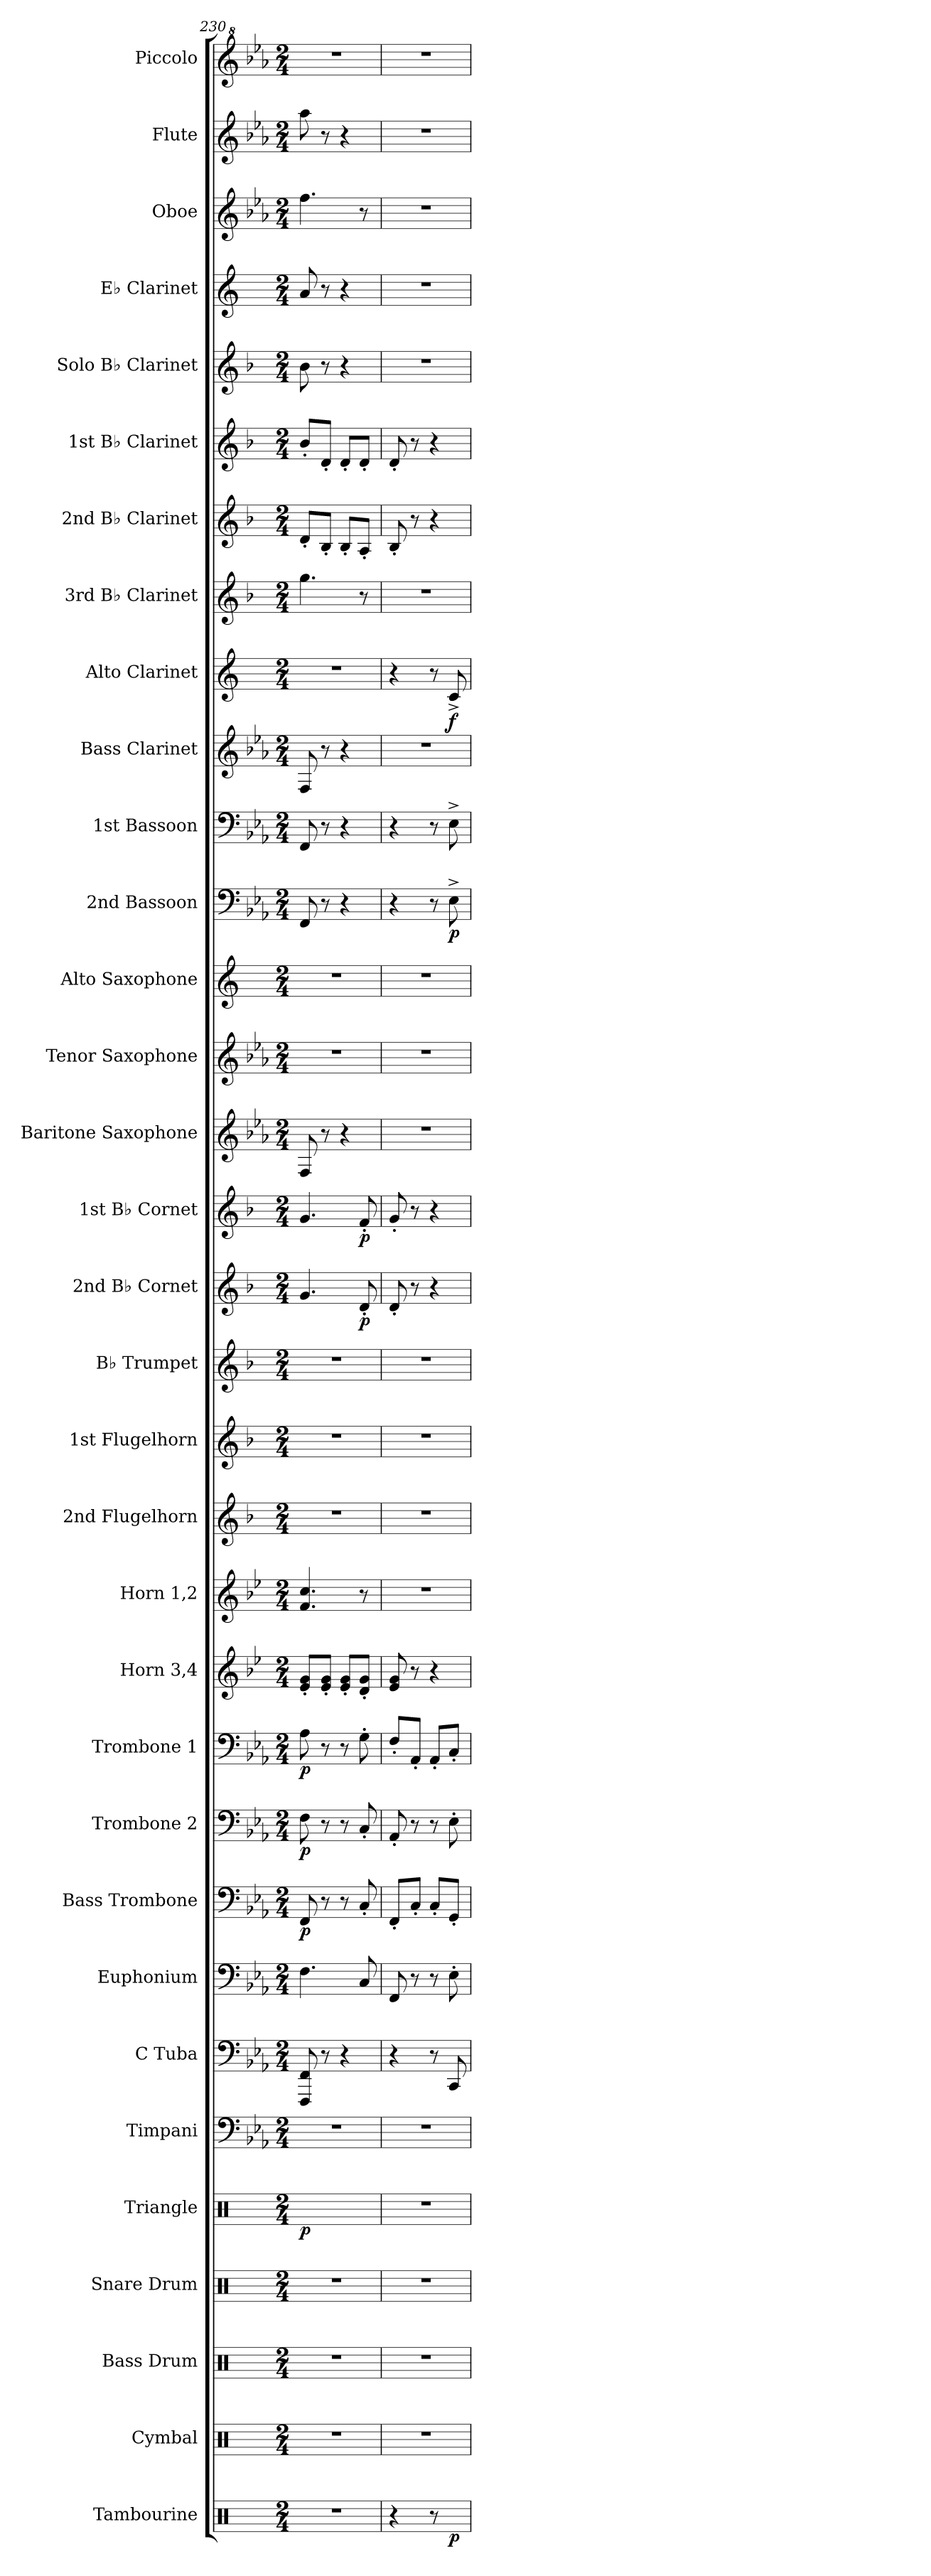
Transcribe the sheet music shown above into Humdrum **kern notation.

**kern	**dynam	**kern	**kern	**kern	**kern	**dynam	**kern	**kern	**kern	**kern	**dynam	**kern	**dynam	**kern	**dynam	**kern	**kern	**kern	**kern	**kern	**kern	**dynam	**kern	**dynam	**kern	**kern	**kern	**kern	**dynam	**kern	**kern	**kern	**dynam	**kern	**kern	**kern	**kern	**kern	**kern	**kern	**kern
*part33	*part33	*part32	*part31	*part30	*part29	*part29	*part28	*part27	*part26	*part25	*part25	*part24	*part24	*part23	*part23	*part22	*part21	*part20	*part19	*part18	*part17	*part17	*part16	*part16	*part15	*part14	*part13	*part12	*part12	*part11	*part10	*part9	*part9	*part8	*part7	*part6	*part5	*part4	*part3	*part2	*part1
*staff33	*staff33	*staff32	*staff31	*staff30	*staff29	*staff29	*staff28	*staff27	*staff26	*staff25	*staff25	*staff24	*staff24	*staff23	*staff23	*staff22	*staff21	*staff20	*staff19	*staff18	*staff17	*staff17	*staff16	*staff16	*staff15	*staff14	*staff13	*staff12	*staff12	*staff11	*staff10	*staff9	*staff9	*staff8	*staff7	*staff6	*staff5	*staff4	*staff3	*staff2	*staff1
*I"Tambourine	*	*I"Cymbal	*I"Bass Drum	*I"Snare Drum	*I"Triangle	*	*I"Timpani	*I"C Tuba	*I"Euphonium	*I"Bass Trombone	*	*I"Trombone 2	*	*I"Trombone 1	*	*I"Horn 3,4	*I"Horn 1,2	*I"2nd Flugelhorn	*I"1st Flugelhorn	*I"B♭ Trumpet	*I"2nd B♭ Cornet	*	*I"1st B♭ Cornet	*	*I"Baritone Saxophone	*I"Tenor Saxophone	*I"Alto Saxophone	*I"2nd Bassoon	*	*I"1st Bassoon	*I"Bass Clarinet	*I"Alto Clarinet	*	*I"3rd B♭ Clarinet	*I"2nd B♭ Clarinet	*I"1st B♭ Clarinet	*I"Solo B♭ Clarinet	*I"E♭ Clarinet	*I"Oboe	*I"Flute	*I"Piccolo
*I'Tamb.	*	*I'Cym.	*I'B. Dr.	*I'Sn. Dr.	*I'Trgl.	*	*I'Timp.	*I'C Tu.	*I'Eu.	*I'B. Trb.	*	*I'Trb. 2	*	*I'Trb. 1	*	*I'Hn. 3,4	*I'Hn. 1,2	*I'2nd Flghn.	*I'1st Flghn.	*I'B♭ Tpt.	*I'2nd B♭ Cnt.	*	*I'1st B♭ Cnt.	*	*I'Bar. Sax.	*I'T. Sax.	*I'A. Sax.	*I'2nd Bsn.	*	*I'1st Bsn.	*I'B. Cl.	*I'A. Cl.	*	*I'3rd B♭ Cl.	*I'2nd B♭ Cl.	*I'1st B♭ Cl.	*I'Solo B♭ Cl.	*I'E♭ Cl.	*I'Ob.	*I'Fl.	*I'Picc.
*clefX	*	*clefX	*clefX	*clefX	*clefX	*	*clefF4	*clefF4	*clefF4	*clefF4	*	*clefF4	*	*clefF4	*	*clefG2	*clefG2	*clefG2	*clefG2	*clefG2	*clefG2	*	*clefG2	*	*clefG2	*clefG2	*clefG2	*clefF4	*	*clefF4	*clefG2	*clefG2	*	*clefG2	*clefG2	*clefG2	*clefG2	*clefG2	*clefG2	*clefG2	*clefG^2
*	*	*	*	*	*	*	*	*	*	*	*	*	*	*	*	*ITrd4c7	*ITrd4c7	*ITrd1c2	*ITrd1c2	*ITrd1c2	*ITrd1c2	*	*ITrd1c2	*	*ITrd12c21	*ITrd8c14	*ITrd5c9	*	*	*	*ITrd8c14	*ITrd5c9	*	*ITrd1c2	*ITrd1c2	*ITrd1c2	*ITrd1c2	*ITrd-2c-3	*	*	*ITrd-7c-12
*k[]	*	*k[]	*k[]	*k[]	*k[]	*	*k[b-e-a-]	*k[b-e-a-]	*k[b-e-a-]	*k[b-e-a-]	*	*k[b-e-a-]	*	*k[b-e-a-]	*	*k[b-e-a-]	*k[b-e-a-]	*k[b-e-a-]	*k[b-e-a-]	*k[b-e-a-]	*k[b-e-a-]	*	*k[b-e-a-]	*	*k[b-e-a-]	*k[b-e-a-]	*k[b-e-a-]	*k[b-e-a-]	*	*k[b-e-a-]	*k[b-e-a-]	*k[b-e-a-]	*	*k[b-e-a-]	*k[b-e-a-]	*k[b-e-a-]	*k[b-e-a-]	*k[b-e-a-]	*k[b-e-a-]	*k[b-e-a-]	*k[b-e-a-]
*C:	*	*C:	*C:	*C:	*C:	*	*E-:	*E-:	*E-:	*E-:	*	*E-:	*	*E-:	*	*E-:	*E-:	*E-:	*E-:	*E-:	*E-:	*	*E-:	*	*E-:	*E-:	*E-:	*E-:	*	*E-:	*E-:	*E-:	*	*E-:	*E-:	*E-:	*E-:	*E-:	*E-:	*E-:	*E-:
*M2/4	*	*M2/4	*M2/4	*M2/4	*M2/4	*	*M2/4	*M2/4	*M2/4	*M2/4	*	*M2/4	*	*M2/4	*	*M2/4	*M2/4	*M2/4	*M2/4	*M2/4	*M2/4	*	*M2/4	*	*M2/4	*M2/4	*M2/4	*M2/4	*	*M2/4	*M2/4	*M2/4	*	*M2/4	*M2/4	*M2/4	*M2/4	*M2/4	*M2/4	*M2/4	*M2/4
=230	=230	=230	=230	=230	=230	=230	=230	=230	=230	=230	=230	=230	=230	=230	=230	=230	=230	=230	=230	=230	=230	=230	=230	=230	=230	=230	=230	=230	=230	=230	=230	=230	=230	=230	=230	=230	=230	=230	=230	=230	=230
!	!	!	!	!	!	!LO:DY:b	!	!	!	!	!LO:DY:b	!	!LO:DY:b	!	!LO:DY:b	!	!	!	!	!	!	!	!	!	!	!	!	!	!	!	!	!	!	!	!	!	!	!	!	!	!
2r	.	2r	2r	2r	2R\	p	2r	8FFF/ 8FF/	4.F\	8FF/	p	8F\	p	8A-\	p	8A-/' 8c/'L	4.B-/ 4.f/	2r	2r	2r	4.f/	.	4.f/	.	8FF/	2r	2r	8FF/	.	8FF/	8FF/	2r	.	4.ff\	8c'/L	8a-'/L	8a-\	8cc/	4.ff\	8aa-\	2r
.	.	.	.	.	.	.	.	8r	.	8r	.	8r	.	8r	.	8A-/' 8c/'J	.	.	.	.	.	.	.	.	8r	.	.	8r	.	8r	8r	.	.	.	8A-'/J	8c'/J	8r	8r	.	8r	.
.	.	.	.	.	.	.	.	4r	.	8r	.	8r	.	8r	.	8A-/' 8c/'L	.	.	.	.	.	.	.	.	4r	.	.	4r	.	4r	4r	.	.	.	8A-'/L	8c'/L	4r	4r	.	4r	.
!	!	!	!	!	!	!	!	!	!	!	!	!	!	!	!	!	!	!	!	!	!	!LO:DY:b	!	!LO:DY:b	!	!	!	!	!	!	!	!	!	!	!	!	!	!	!	!	!
.	.	.	.	.	.	.	.	.	8C/	8C'/	.	8C'/	.	8G'\	.	8G/' 8c/'J	8r	.	.	.	8c'/	p	8e-'/	p	.	.	.	.	.	.	.	.	.	8r	8G'/J	8c'/J	.	.	8r	.	.
=231	=231	=231	=231	=231	=231	=231	=231	=231	=231	=231	=231	=231	=231	=231	=231	=231	=231	=231	=231	=231	=231	=231	=231	=231	=231	=231	=231	=231	=231	=231	=231	=231	=231	=231	=231	=231	=231	=231	=231	=231	=231
4r	.	2r	2r	2r	2r	.	2r	4r	8FF/	8FF'/L	.	8AA-'/	.	8F'/L	.	8A-/ 8c/	2r	2r	2r	2r	8c'/	.	8f'/	.	2r	2r	2r	4r	.	4r	2r	4r	.	2r	8A-'/	8c'/	2r	2r	2r	2r	2r
.	.	.	.	.	.	.	.	.	8r	8C'/J	.	8r	.	8AA-'/J	.	8r	.	.	.	.	8r	.	8r	.	.	.	.	.	.	.	.	.	.	.	8r	8r	.	.	.	.	.
8r	.	.	.	.	.	.	.	8r	8r	8C'/L	.	8r	.	8AA-'/L	.	4r	.	.	.	.	4r	.	4r	.	.	.	.	8r	.	8r	.	8r	.	.	4r	4r	.	.	.	.	.
!	!LO:DY:b	!	!	!	!	!	!	!	!	!	!	!	!	!	!	!	!	!	!	!	!	!	!	!	!	!	!	!	!LO:DY:b	!	!	!	!LO:DY:b	!	!	!	!	!	!	!	!
8R^\	p	.	.	.	.	.	.	8CC/	8E-'\	8GG'/J	.	8E-'\	.	8C'/J	.	.	.	.	.	.	.	.	.	.	.	.	.	8E-^\	p	8E-^\	.	8E-^/	f	.	.	.	.	.	.	.	.
=	=	=	=	=	=	=	=	=	=	=	=	=	=	=	=	=	=	=	=	=	=	=	=	=	=	=	=	=	=	=	=	=	=	=	=	=	=	=	=	=	=
*-	*-	*-	*-	*-	*-	*-	*-	*-	*-	*-	*-	*-	*-	*-	*-	*-	*-	*-	*-	*-	*-	*-	*-	*-	*-	*-	*-	*-	*-	*-	*-	*-	*-	*-	*-	*-	*-	*-	*-	*-	*-
